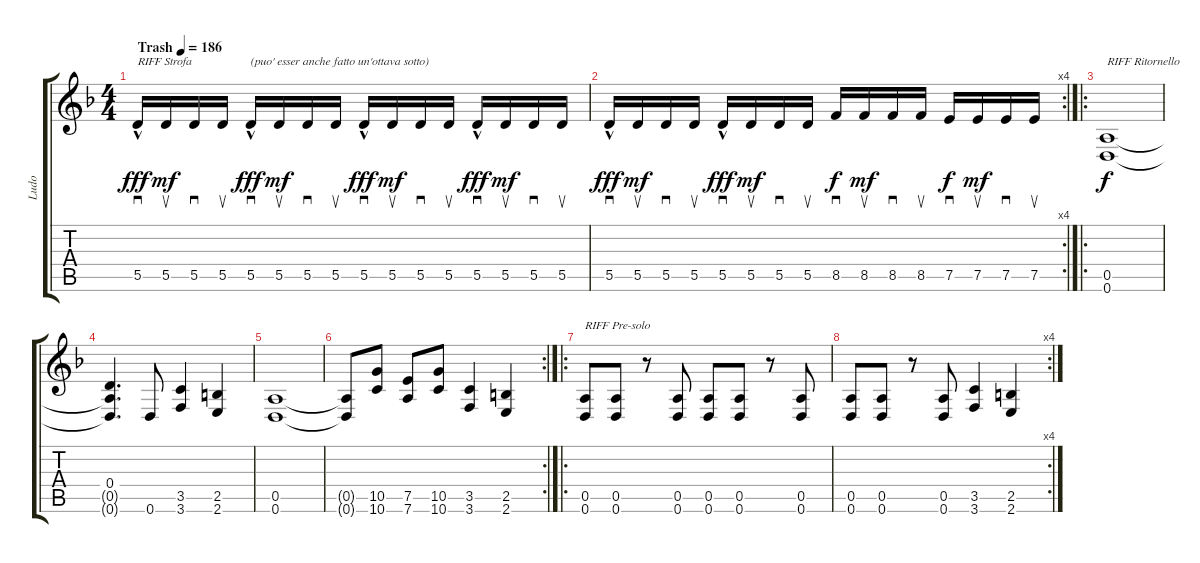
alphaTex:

\track ("Ludo" "Ludo") {instrument distortionguitar}
\staff {score tabs}
\tuning (E4 B3 G3 D3 A2 D2) {hide}
\ts (4 4)
\tempo (186 "Trash")
\clef g2
\ks dminor
5.5{hac}.16{sd txt "RIFF Strofa" dy fff instrument distortionguitar} 5.5.16{su dy mf} 5.5.16{sd} 5.5.16{su} 5.5{hac}.16{sd txt "(puo' esser anche fatto un'ottava sotto)" dy fff} 5.5.16{su dy mf} 5.5.16{sd} 5.5.16{su} 5.5{hac}.16{sd dy fff} 5.5.16{su dy mf} 5.5.16{sd} 5.5.16{su} 5.5{hac}.16{sd dy fff} 5.5.16{su dy mf} 5.5.16{sd} 5.5.16{su} |
\rc 4
5.5{hac}.16{sd dy fff} 5.5.16{su dy mf} 5.5.16{sd} 5.5.16{su} 5.5{hac}.16{sd dy fff} 5.5.16{su dy mf} 5.5.16{sd} 5.5.16{su} 8.5.16{sd dy f} 8.5.16{su dy mf} 8.5.16{sd} 8.5.16{su} 7.5.16{sd dy f} 7.5.16{su dy mf} 7.5.16{sd} 7.5.16{su} |
\ro
(0.5 0.6).1{txt "RIFF Ritornello" dy f} |
(0.4 0.5{t} 0.6{t}).4{d} 0.6.8 (3.5 3.6).4 (2.5 2.6).4 |
(0.5 0.6).1 |
\rc 2
(0.5{t} 0.6{t}).8 (10.5 10.6).8 (7.5 7.6).8 (10.5 10.6).8 (3.5 3.6).4 (2.5 2.6).4 |
\ro
(0.5 0.6).8{txt "RIFF Pre-solo"} (0.5 0.6).8 r.8 (0.5 0.6).8 (0.5 0.6).8 (0.5 0.6).8 r.8 (0.5 0.6).8 |
\rc 4
(0.5 0.6).8 (0.5 0.6).8 r.8 (0.5 0.6).8 (3.5 3.6).4 (2.5 2.6).4
